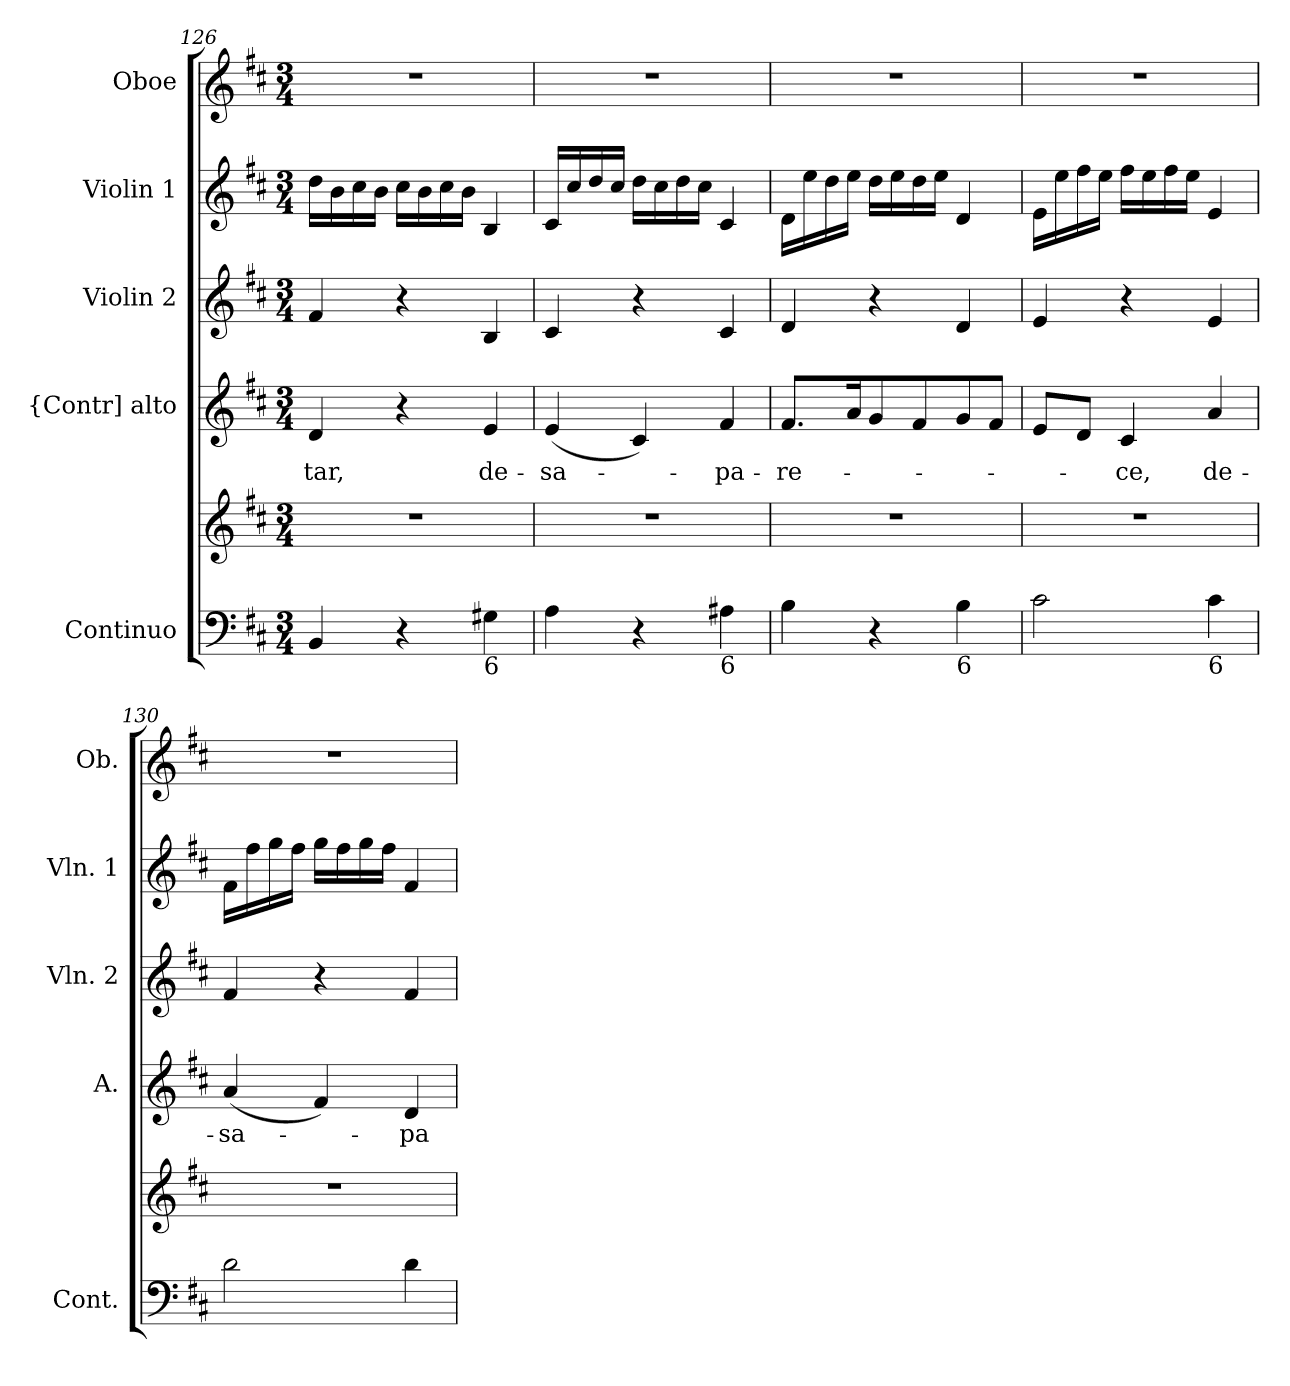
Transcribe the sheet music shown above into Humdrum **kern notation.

**kern	**kern	**kern	**text	**kern	**kern	**kern
*part5	*part5	*part4	*part4	*part3	*part2	*part1
*staff6	*staff5	*staff4	*staff4	*staff3	*staff2	*staff1
*I"Continuo	*	*I"{Contr] alto	*	*I"Violin 2	*I"Violin 1	*I"Oboe
*I'Cont.	*	*I'A.	*	*I'Vln. 2	*I'Vln. 1	*I'Ob.
*clefF4	*clefG2	*clefG2	*	*clefG2	*clefG2	*clefG2
*k[f#c#]	*k[f#c#]	*k[f#c#]	*	*k[f#c#]	*k[f#c#]	*k[f#c#]
*D:	*D:	*D:	*	*D:	*D:	*D:
*M3/4	*M3/4	*M3/4	*	*M3/4	*M3/4	*M3/4
=126	=126	=126	=126	=126	=126	=126
!	!LO:N:vis=1	!	!	!	!	!
!	!	!	!LO:LY:b:color=#000000	!	!	!LO:N:vis=1
4BBi/	2.r	4di/	-tar,	4f#i/	16ddi\LL	2.r
.	.	.	.	.	16bi\	.
.	.	.	.	.	16cc#i\	.
.	.	.	.	.	16bi\JJ	.
4r	.	4r	.	4r	16cc#i\LL	.
.	.	.	.	.	16bi\	.
.	.	.	.	.	16cc#i\	.
.	.	.	.	.	16bi\JJ	.
!LO:TX:b:t=6	!	!	!	!	!	!
!	!	!	!LO:LY:b:color=#000000	!	!	!
4G#Xi\	.	4ei/	de-	4Bi/	4Bi/	.
=127	=127	=127	=127	=127	=127	=127
!	!LO:N:vis=1	!	!	!	!	!
!	!	!	!LO:LY:b:color=#000000	!	!	!LO:N:vis=1
4Ai\	2.r	(4ei/	-sa-	4c#i/	16c#i/LL	2.r
.	.	.	.	.	16cc#i/	.
.	.	.	.	.	16ddi/	.
.	.	.	.	.	16cc#i/JJ	.
4r	.	4c#i/)	.	4r	16ddi\LL	.
.	.	.	.	.	16cc#i\	.
.	.	.	.	.	16ddi\	.
.	.	.	.	.	16cc#i\JJ	.
!LO:TX:b:t=6	!	!	!	!	!	!
!	!	!	!LO:LY:b:color=#000000	!	!	!
4A#Xi\	.	4f#i/	-pa-	4c#i/	4c#i/	.
!!LO:LB:g=z
=128	=128	=128	=128	=128	=128	=128
!	!LO:N:vis=1	!	!	!	!	!
!	!	!	!LO:LY:b:color=#000000	!	!	!LO:N:vis=1
4Bi\	2.r	8.f#i/L	-re-	4di/	16di\LL	2.r
.	.	.	.	.	16eei\	.
.	.	.	.	.	16ddi\	.
.	.	16ai/k	.	.	16eei\JJ	.
4r	.	8gi/	.	4r	16ddi\LL	.
.	.	.	.	.	16eei\	.
.	.	8f#i/	.	.	16ddi\	.
.	.	.	.	.	16eei\JJ	.
!LO:TX:b:t=6	!	!	!	!	!	!
4Bi\	.	8gi/	.	4di/	4di/	.
.	.	8f#i/J	.	.	.	.
=129	=129	=129	=129	=129	=129	=129
!	!LO:N:vis=1	!	!	!	!	!LO:N:vis=1
2c#i\	2.r	8ei/L	.	4ei/	16ei\LL	2.r
.	.	.	.	.	16eei\	.
.	.	8di/J	.	.	16ff#i\	.
.	.	.	.	.	16eei\JJ	.
!	!	!	!LO:LY:b:color=#000000	!	!	!
.	.	4c#i/	-ce,	4r	16ff#i\LL	.
.	.	.	.	.	16eei\	.
.	.	.	.	.	16ff#i\	.
.	.	.	.	.	16eei\JJ	.
!LO:TX:b:t=6	!	!	!	!	!	!
!	!	!	!LO:LY:b:color=#000000	!	!	!
4c#i\	.	4ai/	de-	4ei/	4ei/	.
=130	=130	=130	=130	=130	=130	=130
!	!LO:N:vis=1	!	!	!	!	!
!	!	!	!LO:LY:b:color=#000000	!	!	!LO:N:vis=1
2di\	2.r	(4ai/	-sa-	4f#i/	16f#i\LL	2.r
.	.	.	.	.	16ff#i\	.
.	.	.	.	.	16ggi\	.
.	.	.	.	.	16ff#i\JJ	.
.	.	4f#i/)	.	4r	16ggi\LL	.
.	.	.	.	.	16ff#i\	.
.	.	.	.	.	16ggi\	.
.	.	.	.	.	16ff#i\JJ	.
!	!	!	!LO:LY:b:color=#000000	!	!	!
4di\	.	4di/	-pa-	4f#i/	4f#i/	.
=	=	=	=	=	=	=
*-	*-	*-	*-	*-	*-	*-
